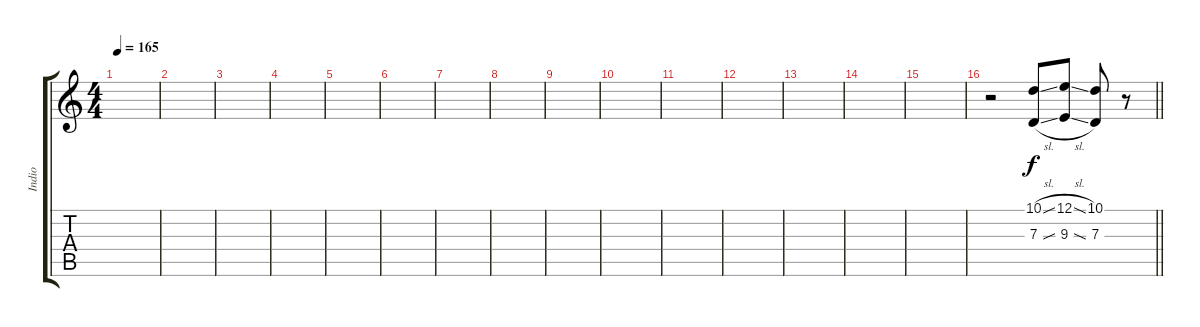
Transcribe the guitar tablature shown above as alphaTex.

\track ("Indio" "Indio") {instrument stringensemble1}
\staff {score tabs}
\tuning (E4 B3 G3 D3 A2 E2) {hide}
\ts (4 4)
\tempo 165
\clef g2
\ks c
|
|
|
|
|
|
|
|
|
|
|
|
|
|
|
\barLineRight lightlight
r.2 (10.1{sl} 7.3{sl}).8{volume 6} (12.1{sl} 9.3{sl}).8 (10.1 7.3).8 r.8
